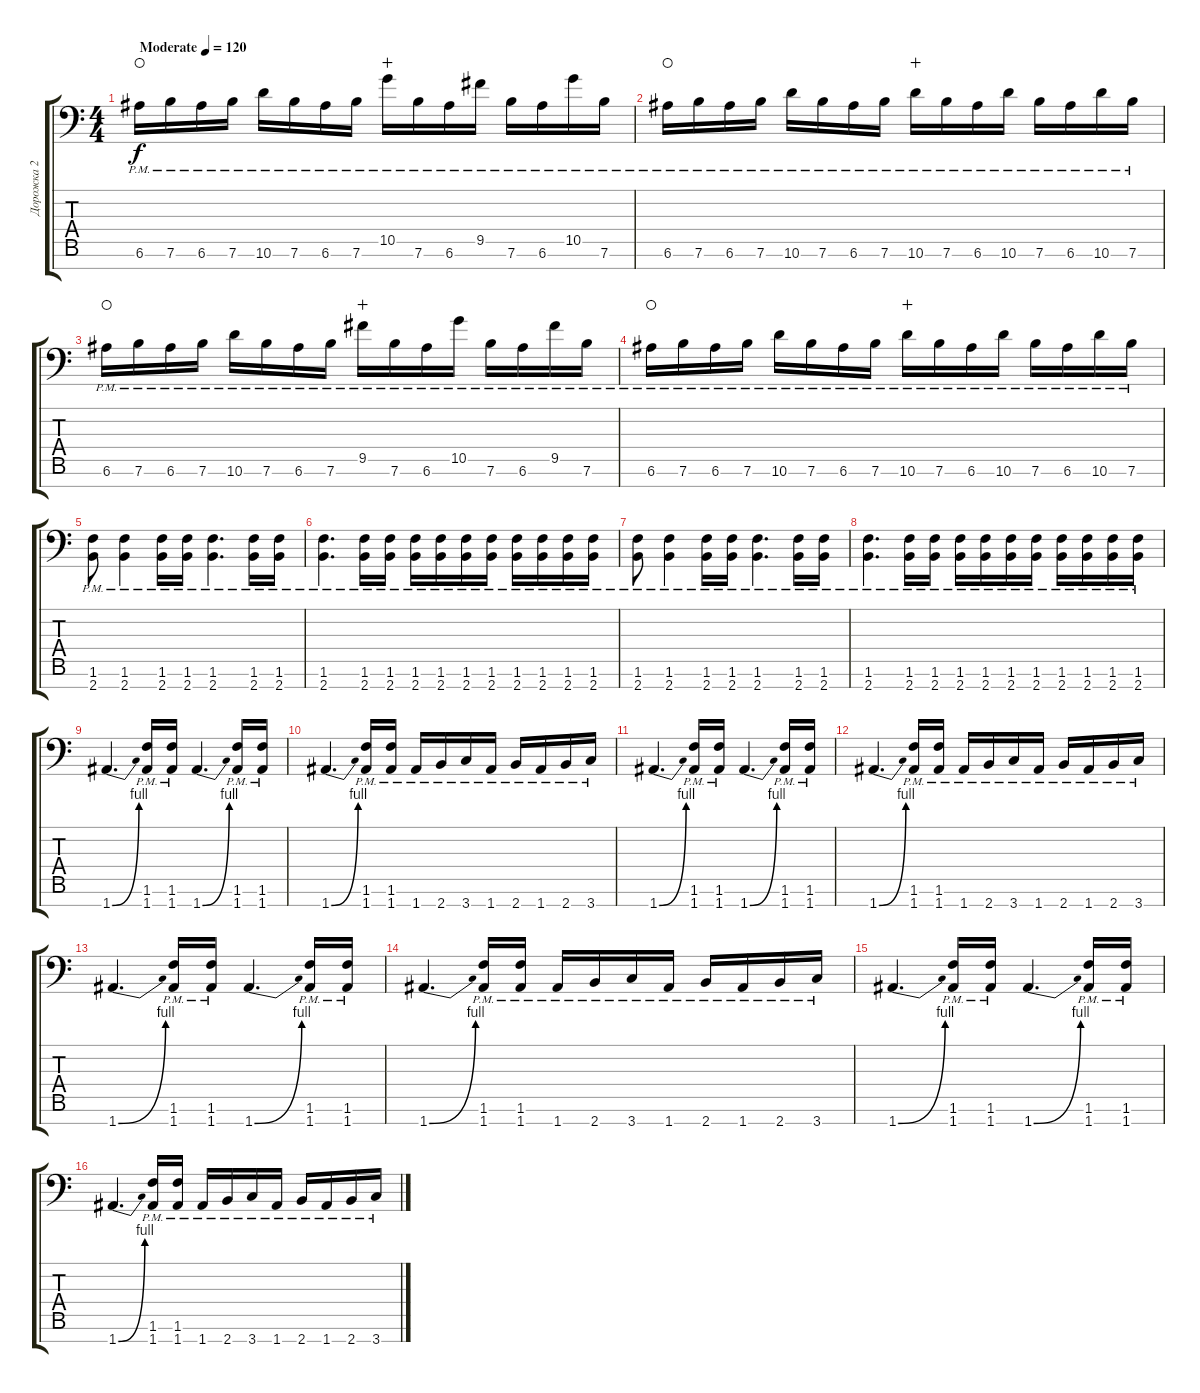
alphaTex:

\track ("Дорожка 2" "Дорожка 2") {instrument distortionguitar}
\staff {score tabs}
\tuning (E4 B3 G3 D3 A2 E2 A1) {hide}
\ts (4 4)
\tempo (120 "Moderate")
\clef f4
\ks c
6.6{pm}.16{dy f instrument distortionguitar waho} 7.6{pm}.16 6.6{pm}.16 7.6{pm}.16 10.6{pm}.16 7.6{pm}.16 6.6{pm}.16 7.6{pm}.16 10.5{pm}.16{wahc} 7.6{pm}.16 6.6{pm}.16 9.5{pm}.16 7.6{pm}.16 6.6{pm}.16 10.5{pm}.16 7.6{pm}.16 |
6.6{pm}.16{waho} 7.6{pm}.16 6.6{pm}.16 7.6{pm}.16 10.6{pm}.16 7.6{pm}.16 6.6{pm}.16 7.6{pm}.16 10.6{pm}.16{wahc} 7.6{pm}.16 6.6{pm}.16 10.6{pm}.16 7.6{pm}.16 6.6{pm}.16 10.6{pm}.16 7.6{pm}.16 |
6.6{pm}.16{waho} 7.6{pm}.16 6.6{pm}.16 7.6{pm}.16 10.6{pm}.16 7.6{pm}.16 6.6{pm}.16 7.6{pm}.16 9.5{pm}.16{wahc} 7.6{pm}.16 6.6{pm}.16 10.5{pm}.16 7.6{pm}.16 6.6{pm}.16 9.5{pm}.16 7.6{pm}.16 |
6.6{pm}.16{waho} 7.6{pm}.16 6.6{pm}.16 7.6{pm}.16 10.6{pm}.16 7.6{pm}.16 6.6{pm}.16 7.6{pm}.16 10.6{pm}.16{wahc} 7.6{pm}.16 6.6{pm}.16 10.6{pm}.16 7.6{pm}.16 6.6{pm}.16 10.6{pm}.16 7.6{pm}.16 |
(1.6{pm} 2.7{pm}).8 (1.6{pm} 2.7{pm}).4 (1.6{pm} 2.7{pm}).16 (1.6{pm} 2.7{pm}).16 (1.6{pm} 2.7{pm}).4{d} (1.6{pm} 2.7{pm}).16 (1.6{pm} 2.7{pm}).16 |
(1.6{pm} 2.7{pm}).4{d} (1.6{pm} 2.7{pm}).16 (1.6{pm} 2.7{pm}).16 (1.6{pm} 2.7{pm}).16 (1.6{pm} 2.7{pm}).16 (1.6{pm} 2.7{pm}).16 (1.6{pm} 2.7{pm}).16 (1.6{pm} 2.7{pm}).16 (1.6{pm} 2.7{pm}).16 (1.6{pm} 2.7{pm}).16 (1.6{pm} 2.7{pm}).16 |
(1.6{pm} 2.7{pm}).8 (1.6{pm} 2.7{pm}).4 (1.6{pm} 2.7{pm}).16 (1.6{pm} 2.7{pm}).16 (1.6{pm} 2.7{pm}).4{d} (1.6{pm} 2.7{pm}).16 (1.6{pm} 2.7{pm}).16 |
(1.6{pm} 2.7{pm}).4{d} (1.6{pm} 2.7{pm}).16 (1.6{pm} 2.7{pm}).16 (1.6{pm} 2.7{pm}).16 (1.6{pm} 2.7{pm}).16 (1.6{pm} 2.7{pm}).16 (1.6{pm} 2.7{pm}).16 (1.6{pm} 2.7{pm}).16 (1.6{pm} 2.7{pm}).16 (1.6{pm} 2.7{pm}).16 (1.6{pm} 2.7{pm}).16 |
1.7{be (bend 0 0 60 4)}.4{d} (1.6{pm} 1.7{pm}).16 (1.6{pm} 1.7{pm}).16 1.7{be (bend 0 0 60 4)}.4{d} (1.6{pm} 1.7{pm}).16 (1.6{pm} 1.7{pm}).16 |
1.7{be (bend 0 0 60 4)}.4{d} (1.6{pm} 1.7{pm}).16 (1.6{pm} 1.7{pm}).16 1.7{pm}.16 2.7{pm}.16 3.7{pm}.16 1.7{pm}.16 2.7{pm}.16 1.7{pm}.16 2.7{pm}.16 3.7{pm}.16 |
1.7{be (bend 0 0 60 4)}.4{d} (1.6{pm} 1.7{pm}).16 (1.6{pm} 1.7{pm}).16 1.7{be (bend 0 0 60 4)}.4{d} (1.6{pm} 1.7{pm}).16 (1.6{pm} 1.7{pm}).16 |
1.7{be (bend 0 0 60 4)}.4{d} (1.6{pm} 1.7{pm}).16 (1.6{pm} 1.7{pm}).16 1.7{pm}.16 2.7{pm}.16 3.7{pm}.16 1.7{pm}.16 2.7{pm}.16 1.7{pm}.16 2.7{pm}.16 3.7{pm}.16 |
1.7{be (bend 0 0 60 4)}.4{d} (1.6{pm} 1.7{pm}).16 (1.6{pm} 1.7{pm}).16 1.7{be (bend 0 0 60 4)}.4{d} (1.6{pm} 1.7{pm}).16 (1.6{pm} 1.7{pm}).16 |
1.7{be (bend 0 0 60 4)}.4{d} (1.6{pm} 1.7{pm}).16 (1.6{pm} 1.7{pm}).16 1.7{pm}.16 2.7{pm}.16 3.7{pm}.16 1.7{pm}.16 2.7{pm}.16 1.7{pm}.16 2.7{pm}.16 3.7{pm}.16 |
1.7{be (bend 0 0 60 4)}.4{d} (1.6{pm} 1.7{pm}).16 (1.6{pm} 1.7{pm}).16 1.7{be (bend 0 0 60 4)}.4{d} (1.6{pm} 1.7{pm}).16 (1.6{pm} 1.7{pm}).16 |
1.7{be (bend 0 0 60 4)}.4{d} (1.6{pm} 1.7{pm}).16 (1.6{pm} 1.7{pm}).16 1.7{pm}.16 2.7{pm}.16 3.7{pm}.16 1.7{pm}.16 2.7{pm}.16 1.7{pm}.16 2.7{pm}.16 3.7{pm}.16
